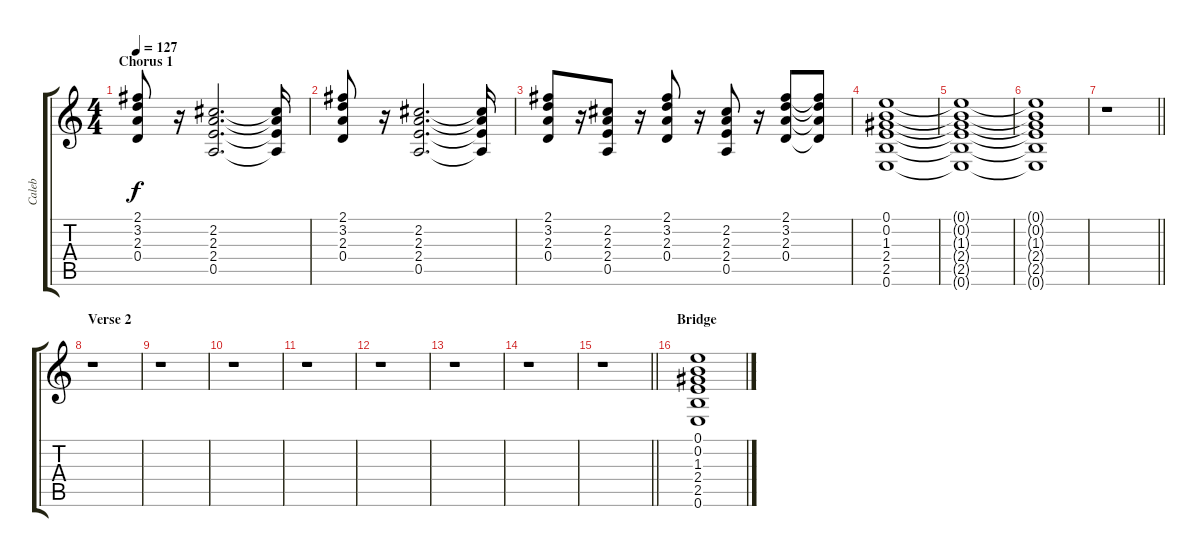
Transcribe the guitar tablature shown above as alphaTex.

\track ("Caleb" "Caleb") {instrument distortionguitar}
\staff {score tabs}
\tuning (E4 B3 G3 D3 A2 E2) {hide}
\ts (4 4)
\section ("" "Chorus 1")
\tempo 127
\clef g2
\ks c
(2.1 3.2 2.3 0.4).8{dy f volume 10} r.16 (2.2 2.3 2.4 0.5).2{d} (2.2{t} 2.3{t} 2.4{t} 0.5{t}).16 |
(2.1 3.2 2.3 0.4).8 r.16 (2.2 2.3 2.4 0.5).2{d} (2.2{t} 2.3{t} 2.4{t} 0.5{t}).16 |
(2.1 3.2 2.3 0.4).8 r.16 (2.2 2.3 2.4 0.5).8 r.16 (2.1 3.2 2.3 0.4).8 r.16 (2.2 2.3 2.4 0.5).8 r.16 (2.1 3.2 2.3 0.4).8 (2.1{t} 3.2{t} 2.3{t} 0.4{t}).8 |
(0.1 0.2 1.3 2.4 2.5 0.6).1{volume 0} |
(0.1{t} 0.2{t} 1.3{t} 2.4{t} 2.5{t} 0.6{t}).1 |
(0.1{t} 0.2{t} 1.3{t} 2.4{t} 2.5{t} 0.6{t}).1 |
\barLineRight lightlight
r.1 |
\section ("" "Verse 2")
r.1 |
r.1 |
r.1 |
r.1 |
r.1 |
r.1 |
r.1 |
\barLineRight lightlight
r.1{volume 10} |
\section ("" "Bridge")
(0.1 0.2 1.3 2.4 2.5 0.6).1{volume 0}
